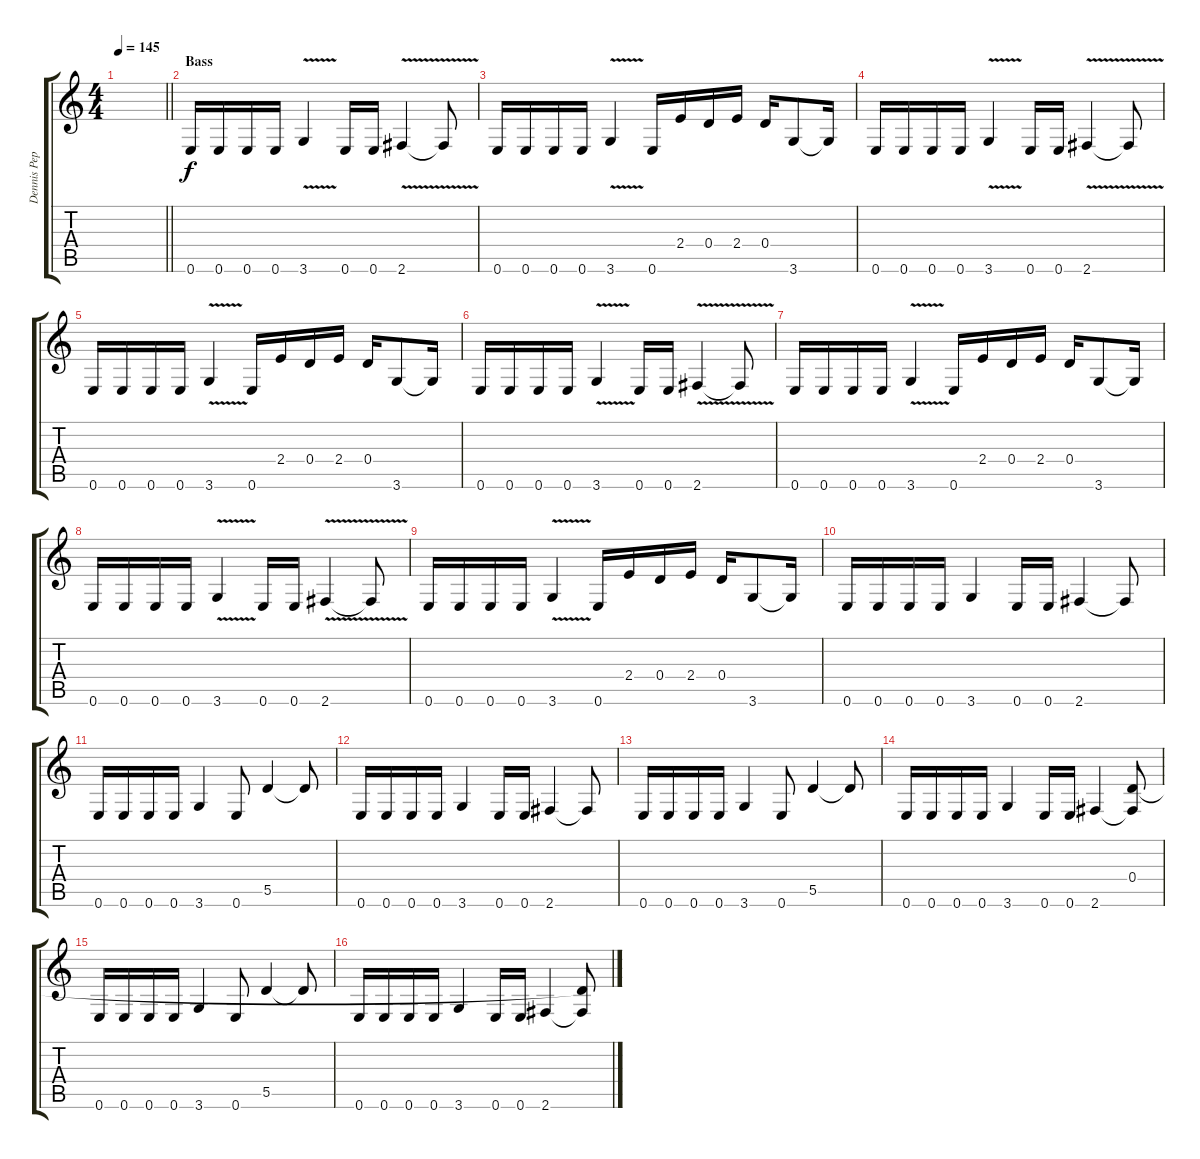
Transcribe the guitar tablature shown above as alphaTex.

\track ("Dennis Pepa" "Dennis Pep") {instrument electricbassfinger}
\staff {score tabs}
\tuning (E4 B3 G3 D3 A2 E2) {hide}
\ts (4 4)
\tempo 145
\clef g2
\barLineRight lightlight
\ks c
|
\section ("" "Bass")
0.6.16 0.6.16 0.6.16 0.6.16 3.6{v}.4 0.6.16 0.6.16 2.6{v}.4 2.6{t}.8 |
0.6.16 0.6.16 0.6.16 0.6.16 3.6{v}.4 0.6.16 2.4.16 0.4.16 2.4.16 0.4.16 3.6.8 3.6{t}.16 |
0.6.16 0.6.16 0.6.16 0.6.16 3.6{v}.4 0.6.16 0.6.16 2.6{v}.4 2.6{t}.8 |
0.6.16 0.6.16 0.6.16 0.6.16 3.6{v}.4 0.6.16 2.4.16 0.4.16 2.4.16 0.4.16 3.6.8 3.6{t}.16 |
0.6.16 0.6.16 0.6.16 0.6.16 3.6{v}.4 0.6.16 0.6.16 2.6{v}.4 2.6{t}.8 |
0.6.16 0.6.16 0.6.16 0.6.16 3.6{v}.4 0.6.16 2.4.16 0.4.16 2.4.16 0.4.16 3.6.8 3.6{t}.16 |
0.6.16 0.6.16 0.6.16 0.6.16 3.6{v}.4 0.6.16 0.6.16 2.6{v}.4 2.6{t}.8 |
0.6.16 0.6.16 0.6.16 0.6.16 3.6{v}.4 0.6.16 2.4.16 0.4.16 2.4.16 0.4.16 3.6.8 3.6{t}.16 |
0.6.16{volume 14} 0.6.16 0.6.16 0.6.16 3.6.4 0.6.16 0.6.16 2.6.4 2.6{t}.8 |
0.6.16 0.6.16 0.6.16 0.6.16 3.6.4 0.6.8 5.5.4 5.5{t}.8 |
0.6.16{volume 14} 0.6.16 0.6.16 0.6.16 3.6.4 0.6.16 0.6.16 2.6.4 2.6{t}.8 |
0.6.16 0.6.16 0.6.16 0.6.16 3.6.4 0.6.8 5.5.4 5.5{t}.8 |
0.6.16{volume 14} 0.6.16 0.6.16 0.6.16 3.6.4 0.6.16 0.6.16 2.6.4 (0.4 2.6{t}).8 |
0.6.16 0.6.16 0.6.16 0.6.16 3.6.4 0.6.8 5.5.4 5.5{t}.8 |
0.6.16{volume 14} 0.6.16 0.6.16 0.6.16 3.6.4 0.6.16 0.6.16 2.6.4 (0.4{t} 2.6{t}).8
